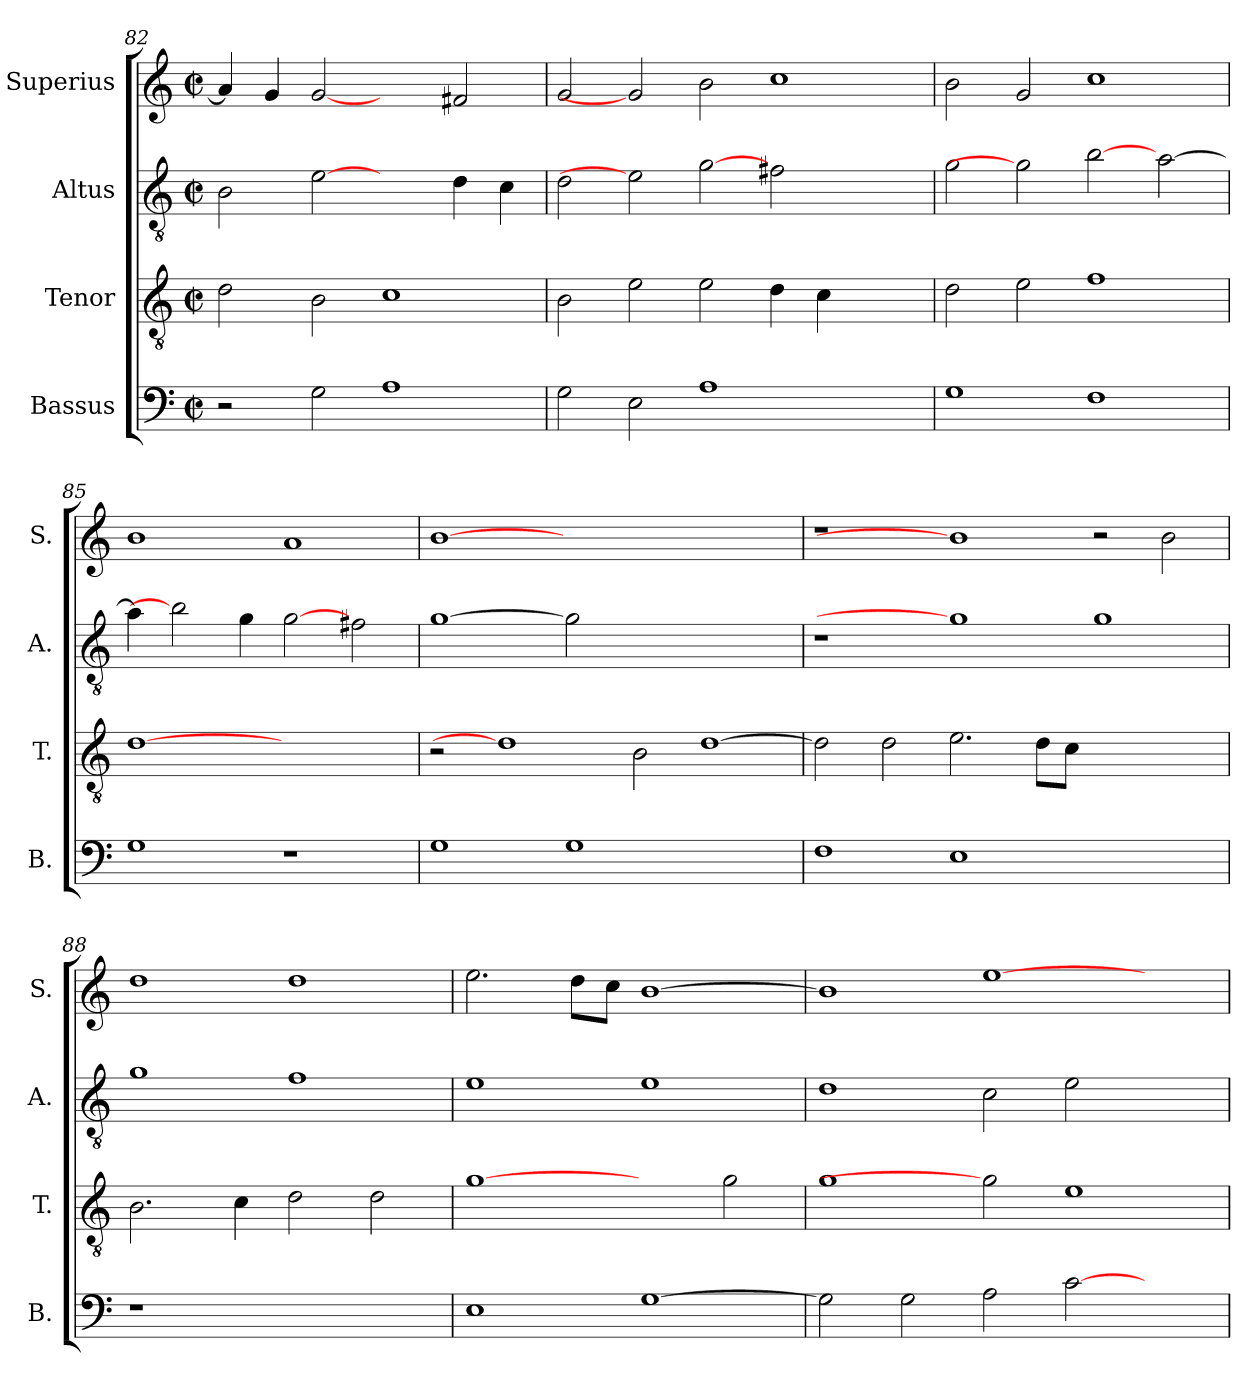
**kern	**kern	**kern	**kern
*part4	*part3	*part2	*part1
*staff4	*staff3	*staff2	*staff1
*I"Bassus	*I"Tenor	*I"Altus	*I"Superius
*I'B.	*I'T.	*I'A.	*I'S.
*clefF4	*clefGv2	*clefGv2	*clefG2
*	*ITrd7c12	*ITrd7c12	*
*k[]	*k[]	*k[]	*k[]
*C:	*C:	*C:	*C:
*M2/2	*M2/2	*M2/2	*M2/2
*met(c|)	*met(c|)	*met(c|)	*met(c|)
=82	=82	=82	=82
2r	2Di\	2BBi\	4ai/]
.	.	.	4gi/
2Gi\	2BBi\	[2Ei	[2gi
1Ai	1Ci	2ryy	2ryy
.	.	4Di\	2f#Xi/
.	.	4Ci\	.
=83	=83	=83	=83
2Gi\	2BBi\	2Di\	2gi/
2Ei\	2Ei\	2Ei]	2gi]
1Ai	2Ei\	[2Gi	2bi\
.	4Di\	2F#Xi\	1cci
.	4Ci\	.	.
2ryy	2ryy	2ryy	.
!!LO:LB:g=z
=84	=84	=84	=84
1Gi	2Di\	2Gi\	2bi\
.	2Ei\	2Gi]	2gi/
1Fi	1Fi	[2Bi	1cci
.	.	[>2Ai\	.
=85	=85	=85	=85
1Gi	[1Di	4Ai\]	1bi
.	.	2Bi]	.
.	.	4Gi\	.
1r	1ryy	[2Gi	1ai
.	.	2F#Xi\	.
=86	=86	=86	=86
1Gi	2r	[1Gi	[1bi
.	1Di]	.	.
1Gi	.	2Gi]	0ryy
.	2BBi\	1.ryy	.
1ryy	[>1Di	.	.
=87	=87	=87	=87
1Fi	2Di\]	1r	1r
.	2Di\	.	.
1Ei	2.Ei\	1Gi]	1bi]
.	8Di\L	.	.
.	8Ci\J	.	.
1ryy	1ryy	1Gi	2r
.	.	.	2bi\
=88	=88	=88	=88
!LO:N:vis=1	!	!	!
1r	2.BBi\	1Gi	1ddi
.	4Ci\	.	.
1ryy	2Di\	1Fi	1ddi
.	2Di\	.	.
!!LO:PB:g=z
=89	=89	=89	=89
1Ei	[1Gi	1Ei	2.eei\
.	.	.	8ddi\L
.	.	.	8cci\J
[>1Gi	2ryy	1Ei	[>1bi
.	2Gi\	.	.
=90	=90	=90	=90
2Gi\]	1Gi	1Di	1bi]
2Gi\	.	.	.
2Ai\	2Gi]	2Ci\	[>1eei
[>2ci\	1Ei	2Ei\	.
2ryy	.	2ryy	2ryy
=	=	=	=
*-	*-	*-	*-
